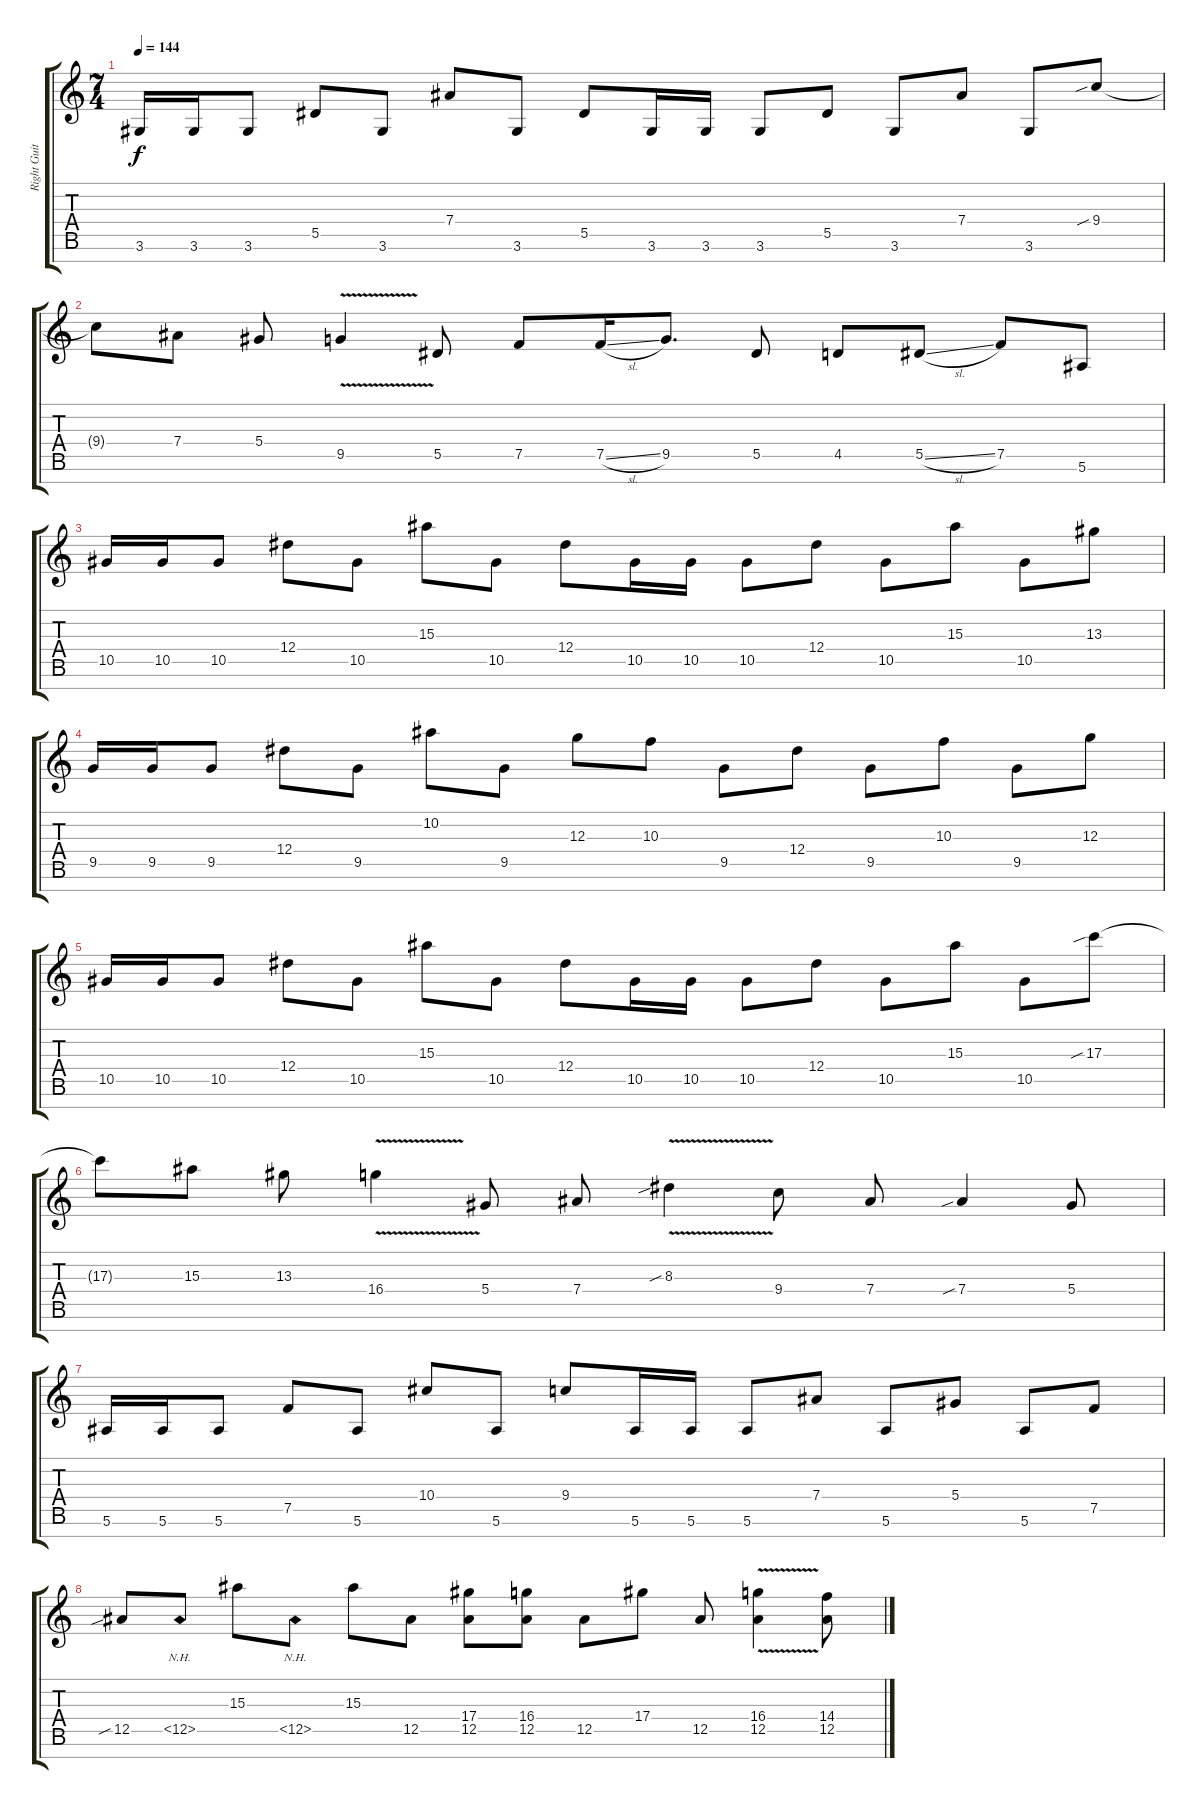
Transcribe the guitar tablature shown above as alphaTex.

\track ("Right Guitar" "Right Guit") {instrument distortionguitar}
\staff {score tabs}
\tuning (F4 C4 G3 Eb3 Bb2 F2 C2) {hide}
\ts (7 4)
\tempo 144
\clef g2
\ks c
3.6.16{dy f} 3.6.16 3.6.8 5.5.8 3.6.8 7.4.8 3.6.8 5.5.8 3.6.16 3.6.16 3.6.8 5.5.8 3.6.8 7.4.8 3.6.8 9.4{sib}.8 |
9.4{t}.8 7.4.8 5.4.8 9.5{v}.4 5.5.8 7.5.8 7.5{sl}.16 9.5.8{d} 5.5.8 4.5.8 5.5{sl}.8 7.5.8 5.6.8 |
10.5.16 10.5.16 10.5.8 12.4.8 10.5.8 15.3.8 10.5.8 12.4.8 10.5.16 10.5.16 10.5.8 12.4.8 10.5.8 15.3.8 10.5.8 13.3.8 |
9.5.16 9.5.16 9.5.8 12.4.8 9.5.8 10.2.8 9.5.8 12.3.8 10.3.8 9.5.8 12.4.8 9.5.8 10.3.8 9.5.8 12.3.8 |
10.5.16 10.5.16 10.5.8 12.4.8 10.5.8 15.3.8 10.5.8 12.4.8 10.5.16 10.5.16 10.5.8 12.4.8 10.5.8 15.3.8 10.5.8 17.3{sib}.8 |
17.3{t}.8 15.3.8 13.3.8 16.4{v}.4 5.4.8 7.4.8 8.3{v sib}.4 9.4.8 7.4.8 7.4{sib}.4 5.4.8 |
5.6.16 5.6.16 5.6.8 7.5.8 5.6.8 10.4.8 5.6.8 9.4.8 5.6.16 5.6.16 5.6.8 7.4.8 5.6.8 5.4.8 5.6.8 7.5.8 |
12.5{sib}.8 12.5{nh}.8 15.3.8 12.5{nh}.8 15.3.8 12.5.8 (17.4 12.5).8 (16.4 12.5).8 12.5.8 17.4.8 12.5.8 (16.4{v} 12.5{v}).4 (14.4 12.5).8
